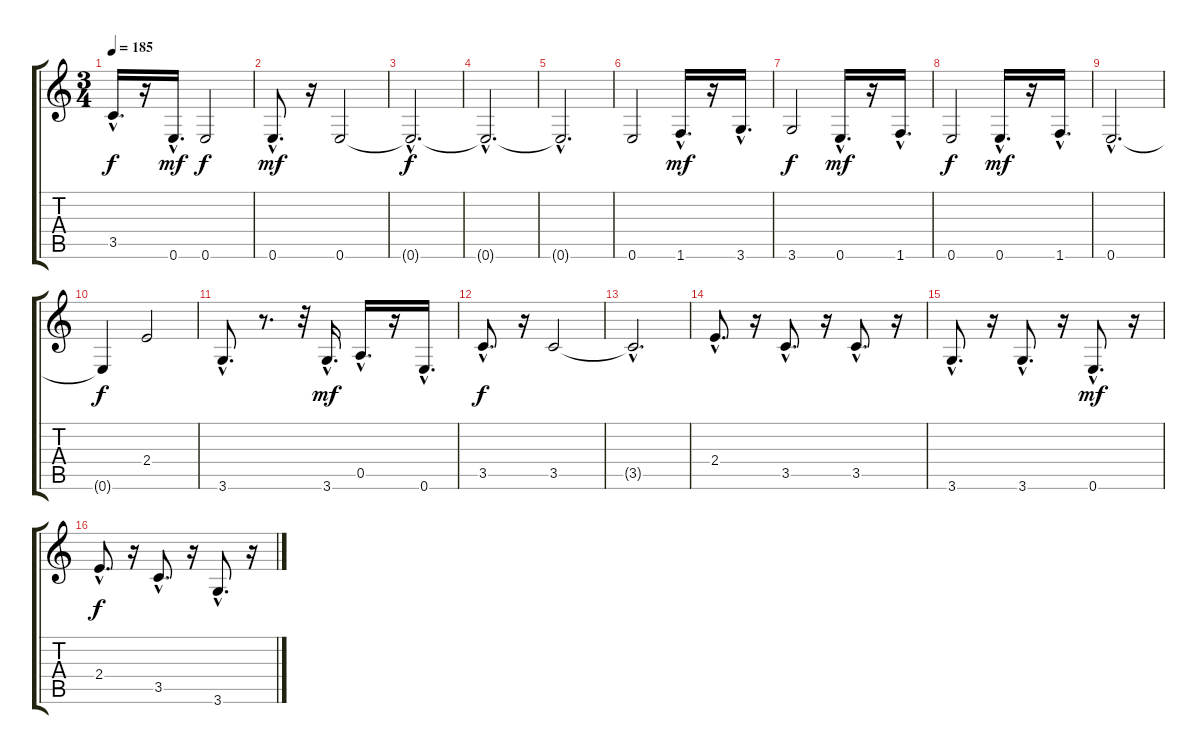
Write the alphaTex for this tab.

\track "" {instrument guitarharmonics}
\staff {score tabs}
\tuning (E4 B3 G3 D3 A2 E2) {hide}
\ts (3 4)
\tempo 185
\clef g2
\ks c
3.5{hac}.16{d dy f} r.16 0.6{hac}.16{d dy mf} 0.6.2{dy f} |
0.6{hac}.8{d dy mf} r.16 0.6.2 |
0.6{hac t}.2{d dy f} |
0.6{hac t}.2{d} |
0.6{hac t}.2{d} |
0.6.2 1.6{hac}.16{d dy mf} r.16 3.6{hac}.16{d} |
3.6.2{dy f} 0.6{hac}.16{d dy mf} r.16 1.6{hac}.16{d} |
0.6.2{dy f} 0.6{hac}.16{d dy mf} r.16 1.6{hac}.16{d} |
0.6{hac}.2{d} |
0.6{t}.4{dy f} 2.4.2 |
3.6{hac}.8{d} r.8{d} r.32 3.6{hac}.16{d dy mf} 0.5{hac}.16{d} r.16 0.6{hac}.16{d} |
3.5{hac}.8{d dy f} r.16 3.5.2 |
3.5{hac t}.2{d} |
2.4{hac}.8{d} r.16 3.5{hac}.8{d} r.16 3.5{hac}.8{d} r.16 |
3.6{hac}.8{d} r.16 3.6{hac}.8{d} r.16 0.6{hac}.8{d dy mf} r.16 |
2.4{hac}.8{d dy f} r.16 3.5{hac}.8{d} r.16 3.6{hac}.8{d} r.16
